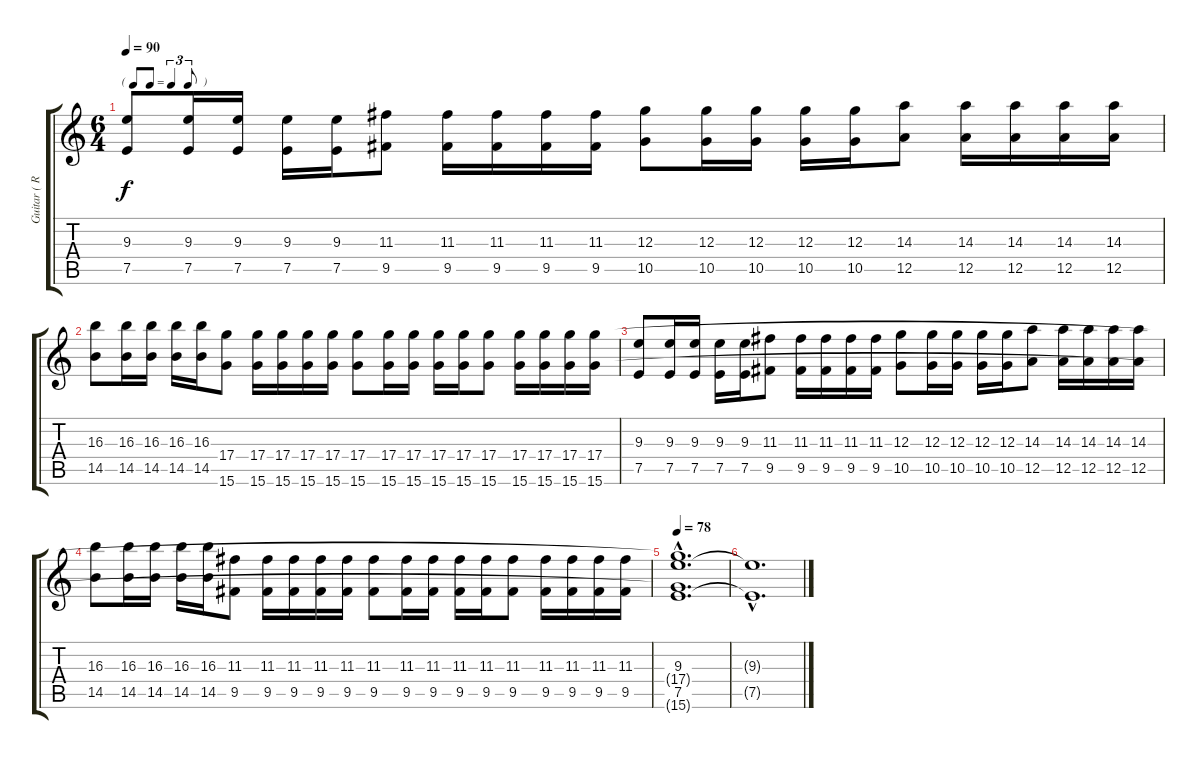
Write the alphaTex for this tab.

\track ("Guitar ( R )" "Guitar ( R") {instrument overdrivenguitar}
\staff {score tabs}
\tuning (E4 B3 G3 D3 A2 E2) {hide}
\ts (6 4)
\tf triplet8th
\tempo 90
\clef g2
\ks c
(9.3 7.5).8{dy f} (9.3 7.5).16 (9.3 7.5).16 (9.3 7.5).16 (9.3 7.5).16 (11.3 9.5).8 (11.3 9.5).16 (11.3 9.5).16 (11.3 9.5).16 (11.3 9.5).16 (12.3 10.5).8 (12.3 10.5).16 (12.3 10.5).16 (12.3 10.5).16 (12.3 10.5).16 (14.3 12.5).8 (14.3 12.5).16 (14.3 12.5).16 (14.3 12.5).16 (14.3 12.5).16 |
(16.3 14.5).8 (16.3 14.5).16 (16.3 14.5).16 (16.3 14.5).16 (16.3 14.5).16 (17.4 15.6).8 (17.4 15.6).16 (17.4 15.6).16 (17.4 15.6).16 (17.4 15.6).16 (17.4 15.6).8 (17.4 15.6).16 (17.4 15.6).16 (17.4 15.6).16 (17.4 15.6).16 (17.4 15.6).8 (17.4 15.6).16 (17.4 15.6).16 (17.4 15.6).16 (17.4 15.6).16 |
(9.3 7.5).8 (9.3 7.5).16 (9.3 7.5).16 (9.3 7.5).16 (9.3 7.5).16 (11.3 9.5).8 (11.3 9.5).16 (11.3 9.5).16 (11.3 9.5).16 (11.3 9.5).16 (12.3 10.5).8 (12.3 10.5).16 (12.3 10.5).16 (12.3 10.5).16 (12.3 10.5).16 (14.3 12.5).8 (14.3 12.5).16 (14.3 12.5).16 (14.3 12.5).16 (14.3 12.5).16 |
(16.3 14.5).8 (16.3 14.5).16 (16.3 14.5).16 (16.3 14.5).16 (16.3 14.5).16 (11.3 9.5).8 (11.3 9.5).16 (11.3 9.5).16 (11.3 9.5).16 (11.3 9.5).16 (11.3 9.5).8 (11.3 9.5).16 (11.3 9.5).16 (11.3 9.5).16 (11.3 9.5).16 (11.3 9.5).8 (11.3 9.5).16 (11.3 9.5).16 (11.3 9.5).16 (11.3 9.5).16 |
\tempo 78
(9.3{hac} 17.4{hac t} 7.5{hac} 15.6{hac t}).1{d} |
(9.3{hac t} 7.5{hac t}).1{d volume 0}
